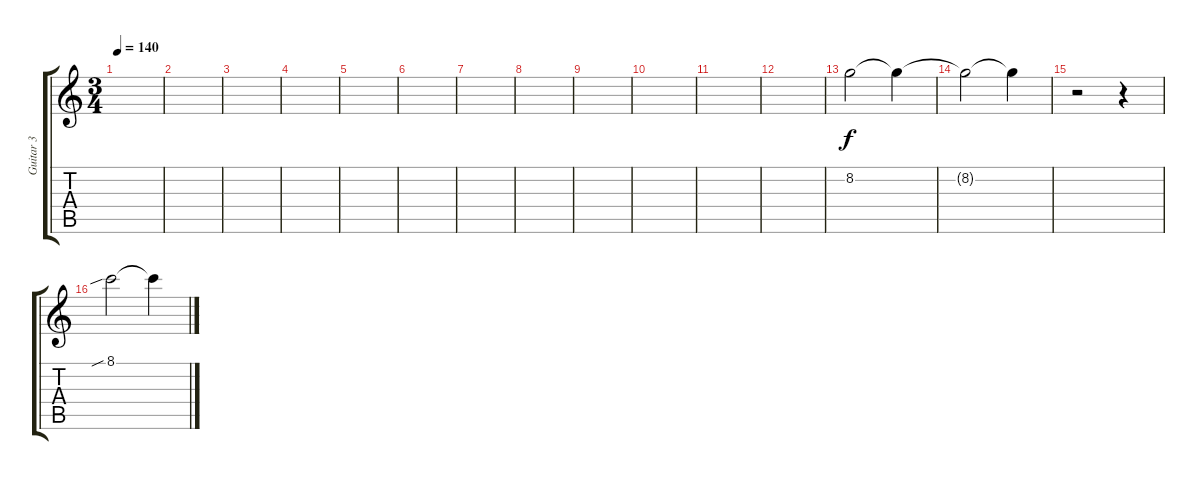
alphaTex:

\track ("Guitar 3" "Guitar 3") {instrument overdrivenguitar}
\staff {score tabs}
\tuning (E4 B3 G3 D3 A2 E2) {hide}
\ts (3 4)
\tempo 140
\clef g2
\ks c
|
|
|
|
|
|
|
|
|
|
|
|
8.2.2 8.2{t}.4 |
8.2{t}.2 8.2{t}.4 |
r.2 r.4 |
8.1{sib}.2 8.1{t}.4
